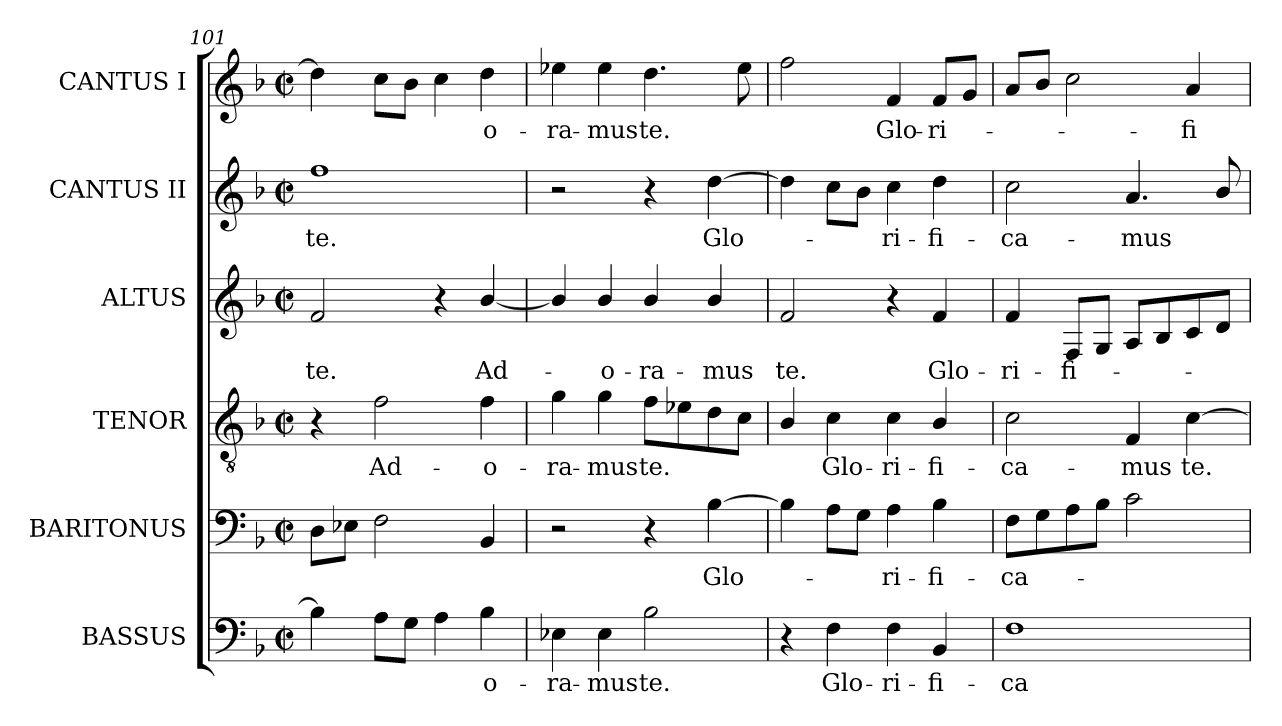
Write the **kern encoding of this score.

**kern	**text	**kern	**text	**kern	**text	**kern	**text	**kern	**text	**kern	**text
*part6	*part6	*part5	*part5	*part4	*part4	*part3	*part3	*part2	*part2	*part1	*part1
*staff6	*staff6	*staff5	*staff5	*staff4	*staff4	*staff3	*staff3	*staff2	*staff2	*staff1	*staff1
*I"BASSUS	*	*I"BARITONUS	*	*I"TENOR	*	*I"ALTUS	*	*I"CANTUS II	*	*I"CANTUS I	*
*I'B.	*	*I'Bar.	*	*I'T.	*	*I'A.	*	*	*	*	*
*clefF4	*	*clefF4	*	*clefGv2	*	*clefG2	*	*clefG2	*	*clefG2	*
*	*	*	*	*ITrd7c12	*	*	*	*	*	*	*
*k[b-]	*	*k[b-]	*	*k[b-]	*	*k[b-]	*	*k[b-]	*	*k[b-]	*
*F:	*	*F:	*	*F:	*	*F:	*	*F:	*	*F:	*
*M2/2	*	*M2/2	*	*M2/2	*	*M2/2	*	*M2/2	*	*M2/2	*
*met(c|)	*	*met(c|)	*	*met(c|)	*	*met(c|)	*	*met(c|)	*	*met(c|)	*
=101	=101	=101	=101	=101	=101	=101	=101	=101	=101	=101	=101
!	!	!	!	!	!	!	!LO:LY:b:color=#000000	!	!	!	!
!	!	!	!	!	!	!	!	!	!LO:LY:b:color=#000000	!	!
4B-i\]	.	8Di\L	.	4r	.	2fi/	te.	1ffi	te.	4ddi\]	.
.	.	8E-Xi\J	.	.	.	.	.	.	.	.	.
!	!	!	!	!	!LO:LY:b:color=#000000	!	!	!	!	!	!
8Ai\L	.	2Fi\	.	2Fi\	Ad-	.	.	.	.	8cci\L	.
8Gi\J	.	.	.	.	.	.	.	.	.	8b-i\J	.
4Ai\	.	.	.	.	.	4r	.	.	.	4cci\	.
!	!LO:LY:b:color=#000000	!	!	!	!	!	!	!	!	!	!
!	!	!	!	!	!LO:LY:b:color=#000000	!	!	!	!	!	!
!	!	!	!	!	!	!	!LO:LY:b:color=#000000	!	!	!	!
!	!	!	!	!	!	!	!	!	!	!	!LO:LY:b:color=#000000
4B-i\	-o-	4BB-i/	.	4Fi\	-o-	[4b-i/	Ad-	.	.	4ddi\	-o-
=102	=102	=102	=102	=102	=102	=102	=102	=102	=102	=102	=102
!	!LO:LY:b:color=#000000	!	!	!	!	!	!	!	!	!	!
!	!	!	!	!	!LO:LY:b:color=#000000	!	!	!	!	!	!
!	!	!	!	!	!	!	!	!	!	!	!LO:LY:b:color=#000000
4E-Xi\	-ra-	2r	.	4Gi\	-ra-	4b-i/]	.	2r	.	4ee-Xi\	-ra-
!	!LO:LY:b:color=#000000	!	!	!	!	!	!	!	!	!	!
!	!	!	!	!	!LO:LY:b:color=#000000	!	!	!	!	!	!
!	!	!	!	!	!	!	!LO:LY:b:color=#000000	!	!	!	!
!	!	!	!	!	!	!	!	!	!	!	!LO:LY:b:color=#000000
4E-i\	-mus	.	.	4Gi\	-mus	4b-i/	-o-	.	.	4ee-i\	-mus
!	!LO:LY:b:color=#000000	!	!	!	!	!	!	!	!	!	!
!	!	!	!	!	!LO:LY:b:color=#000000	!	!	!	!	!	!
!	!	!	!	!	!	!	!LO:LY:b:color=#000000	!	!	!	!
!	!	!	!	!	!	!	!	!	!	!	!LO:LY:b:color=#000000
2B-i\	te.	4r	.	8Fi\L	te.	4b-i/	-ra-	4r	.	4.ddi\	te.
.	.	.	.	8E-Xi\	.	.	.	.	.	.	.
!	!	!	!LO:LY:b:color=#000000	!	!	!	!	!	!	!	!
!	!	!	!	!	!	!	!LO:LY:b:color=#000000	!	!	!	!
!	!	!	!	!	!	!	!	!	!LO:LY:b:color=#000000	!	!
.	.	[4B-i\	Glo-	8Di\	.	4b-i/	-mus	[4ddi\	Glo-	.	.
.	.	.	.	8Ci\J	.	.	.	.	.	8ee-i\	.
!!LO:LB:g=z
=103	=103	=103	=103	=103	=103	=103	=103	=103	=103	=103	=103
!	!	!	!	!	!	!	!LO:LY:b:color=#000000	!	!	!	!
4r	.	4B-i\]	.	4BB-i/	.	2fi/	te.	4ddi\]	.	2ffi\	.
!	!LO:LY:b:color=#000000	!	!	!	!	!	!	!	!	!	!
!	!	!	!	!	!LO:LY:b:color=#000000	!	!	!	!	!	!
4Fi\	Glo-	8Ai\L	.	4Ci\	Glo-	.	.	8cci\L	.	.	.
.	.	8Gi\J	.	.	.	.	.	8b-i\J	.	.	.
!	!LO:LY:b:color=#000000	!	!	!	!	!	!	!	!	!	!
!	!	!	!LO:LY:b:color=#000000	!	!	!	!	!	!	!	!
!	!	!	!	!	!LO:LY:b:color=#000000	!	!	!	!	!	!
!	!	!	!	!	!	!	!	!	!LO:LY:b:color=#000000	!	!
!	!	!	!	!	!	!	!	!	!	!	!LO:LY:b:color=#000000
4Fi\	-ri-	4Ai\	-ri-	4Ci\	-ri-	4r	.	4cci\	-ri-	4fi/	Glo-
!	!LO:LY:b:color=#000000	!	!	!	!	!	!	!	!	!	!
!	!	!	!LO:LY:b:color=#000000	!	!	!	!	!	!	!	!
!	!	!	!	!	!LO:LY:b:color=#000000	!	!	!	!	!	!
!	!	!	!	!	!	!	!LO:LY:b:color=#000000	!	!	!	!
!	!	!	!	!	!	!	!	!	!LO:LY:b:color=#000000	!	!
!	!	!	!	!	!	!	!	!	!	!	!LO:LY:b:color=#000000
4BB-i/	-fi-	4B-i\	-fi-	4BB-i/	-fi-	4fi/	Glo-	4ddi\	-fi-	8fi/L	-ri-
.	.	.	.	.	.	.	.	.	.	8gi/J	.
=104	=104	=104	=104	=104	=104	=104	=104	=104	=104	=104	=104
!	!LO:LY:b:color=#000000	!	!	!	!	!	!	!	!	!	!
!	!	!	!LO:LY:b:color=#000000	!	!	!	!	!	!	!	!
!	!	!	!	!	!LO:LY:b:color=#000000	!	!	!	!	!	!
!	!	!	!	!	!	!	!LO:LY:b:color=#000000	!	!	!	!
!	!	!	!	!	!	!	!	!	!LO:LY:b:color=#000000	!	!
1Fi	-ca-	8Fi\L	-ca-	2Ci\	-ca-	4fi/	-ri-	2cci\	-ca-	8ai/L	.
.	.	8Gi\	.	.	.	.	.	.	.	8b-i/J	.
!	!	!	!	!	!	!	!LO:LY:b:color=#000000	!	!	!	!
.	.	8Ai\	.	.	.	8Fi/L	-fi-	.	.	2cci\	.
.	.	8B-i\J	.	.	.	8Gi/J	.	.	.	.	.
!	!	!	!	!	!LO:LY:b:color=#000000	!	!	!	!	!	!
!	!	!	!	!	!	!	!	!	!LO:LY:b:color=#000000	!	!
.	.	2ci\	.	4FFi/	-mus	8Ai/L	.	4.ai/	-mus	.	.
.	.	.	.	.	.	8B-i/	.	.	.	.	.
!	!	!	!	!	!LO:LY:b:color=#000000	!	!	!	!	!	!
!	!	!	!	!	!	!	!	!	!	!	!LO:LY:b:color=#000000
.	.	.	.	[4Ci\	te.	8ci/	.	.	.	4ai/	-fi-
.	.	.	.	.	.	8di/J	.	8b-i/	.	.	.
=	=	=	=	=	=	=	=	=	=	=	=
*-	*-	*-	*-	*-	*-	*-	*-	*-	*-	*-	*-
